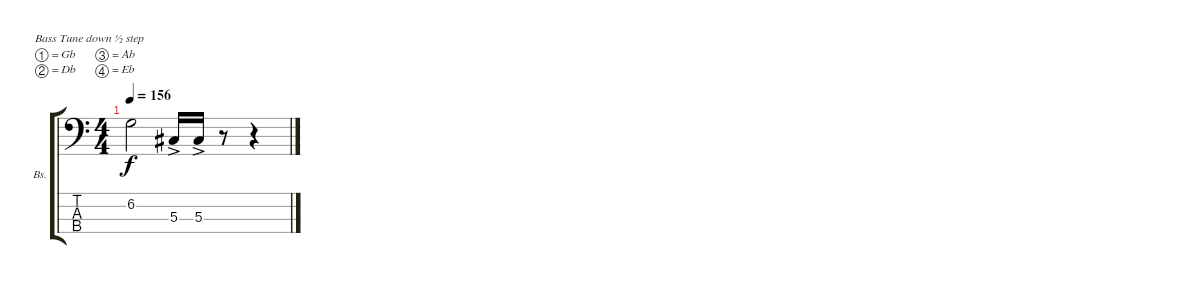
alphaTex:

\defaultSystemsLayout 4
\bracketExtendMode groupsimilarinstruments
\firstSystemTrackNameOrientation horizontal
\otherSystemsTrackNameOrientation horizontal
\track ("Bass" "Bs.") {instrument electricbassfinger}
\staff {score tabs}
\tuning (Gb2 Db2 Ab1 Eb1)
\ts (4 4)
\tempo 156
\clef f4
\ks c
6.2.2{dy f} 5.3{ac}.16 5.3{ac}.16 r.8 r.4
